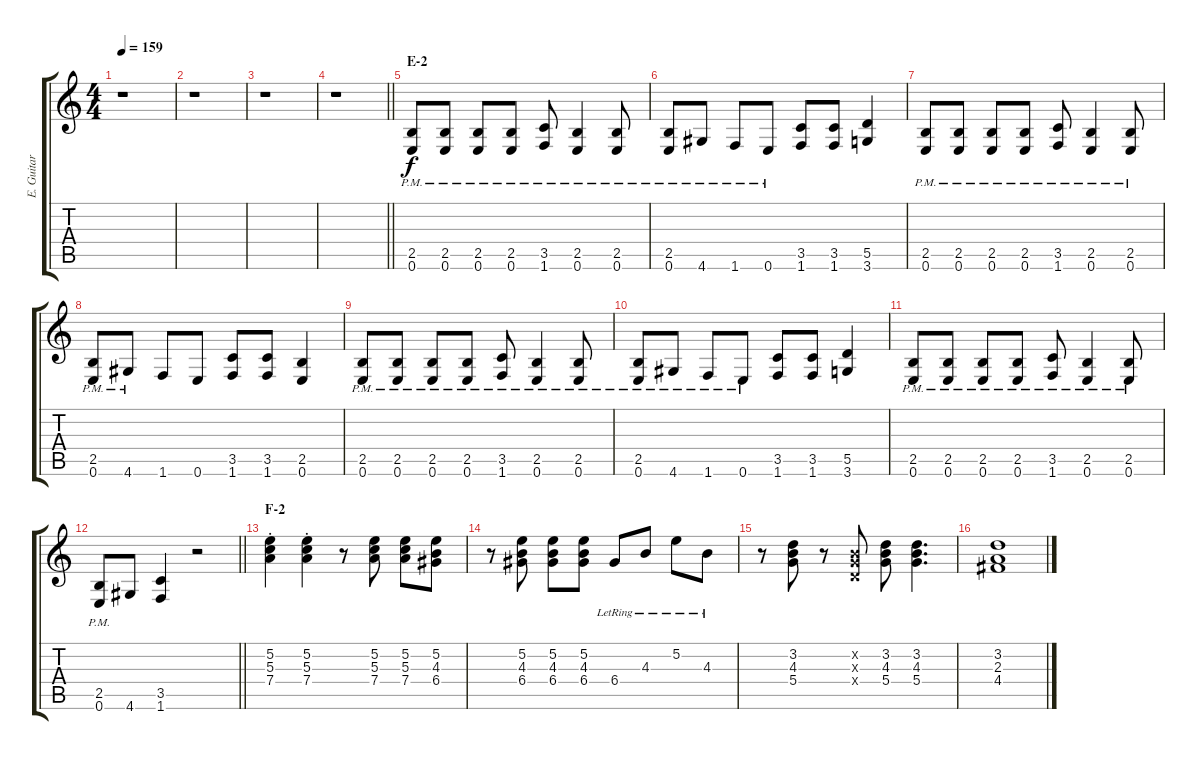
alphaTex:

\track ("E. Guitar I" "E. Guitar ") {instrument overdrivenguitar}
\staff {score tabs}
\tuning (E4 B3 G3 D3 A2 E2) {hide}
\ts (4 4)
\tempo 159
\clef g2
\ks c
r.1{dy f} |
r.1 |
r.1 |
\barLineRight lightlight
r.1 |
\section ("" "E-2")
(2.5{pm} 0.6{pm}).8 (2.5{pm} 0.6{pm}).8 (2.5{pm} 0.6{pm}).8 (2.5{pm} 0.6{pm}).8 (3.5{pm} 1.6{pm}).8 (2.5{pm} 0.6{pm}).4 (2.5{pm} 0.6{pm}).8 |
(2.5{pm} 0.6{pm}).8 4.6{pm}.8 1.6{pm}.8 0.6{pm}.8 (3.5 1.6).8 (3.5 1.6).8 (5.5 3.6).4 |
(2.5{pm} 0.6{pm}).8 (2.5{pm} 0.6{pm}).8 (2.5{pm} 0.6{pm}).8 (2.5{pm} 0.6{pm}).8 (3.5{pm} 1.6{pm}).8 (2.5{pm} 0.6{pm}).4 (2.5{pm} 0.6{pm}).8 |
(2.5{pm} 0.6{pm}).8 4.6{pm}.8 1.6.8 0.6.8 (3.5 1.6).8 (3.5 1.6).8 (2.5 0.6).4 |
(2.5{pm} 0.6{pm}).8 (2.5{pm} 0.6{pm}).8 (2.5{pm} 0.6{pm}).8 (2.5{pm} 0.6{pm}).8 (3.5{pm} 1.6{pm}).8 (2.5{pm} 0.6{pm}).4 (2.5{pm} 0.6{pm}).8 |
(2.5{pm} 0.6{pm}).8 4.6{pm}.8 1.6{pm}.8 0.6{pm}.8 (3.5 1.6).8 (3.5 1.6).8 (5.5 3.6).4 |
(2.5{pm} 0.6{pm}).8 (2.5{pm} 0.6{pm}).8 (2.5{pm} 0.6{pm}).8 (2.5{pm} 0.6{pm}).8 (3.5{pm} 1.6{pm}).8 (2.5{pm} 0.6{pm}).4 (2.5{pm} 0.6{pm}).8 |
\barLineRight lightlight
(2.5{pm} 0.6{pm}).8 4.6.8 (3.5 1.6).4 r.2 |
\section ("" "F-2")
(5.2{st} 5.3{st} 7.4{st}).4 (5.2{st} 5.3{st} 7.4{st}).4 r.8 (5.2 5.3 7.4).8 (5.2 5.3 7.4).8 (5.2 4.3 6.4).8 |
r.8 (5.2 4.3 6.4).8 (5.2 4.3 6.4).8 (5.2 4.3 6.4).8 6.4{lr}.8 4.3{lr}.8 5.2{lr}.8 4.3{lr}.8 |
r.8 (3.2 4.3 5.4).8 r.8 (0.2{x} 0.3{x} 0.4{x}).8 (3.2 4.3 5.4).8 (3.2 4.3 5.4).4{d} |
(3.2 2.3 4.4).1
